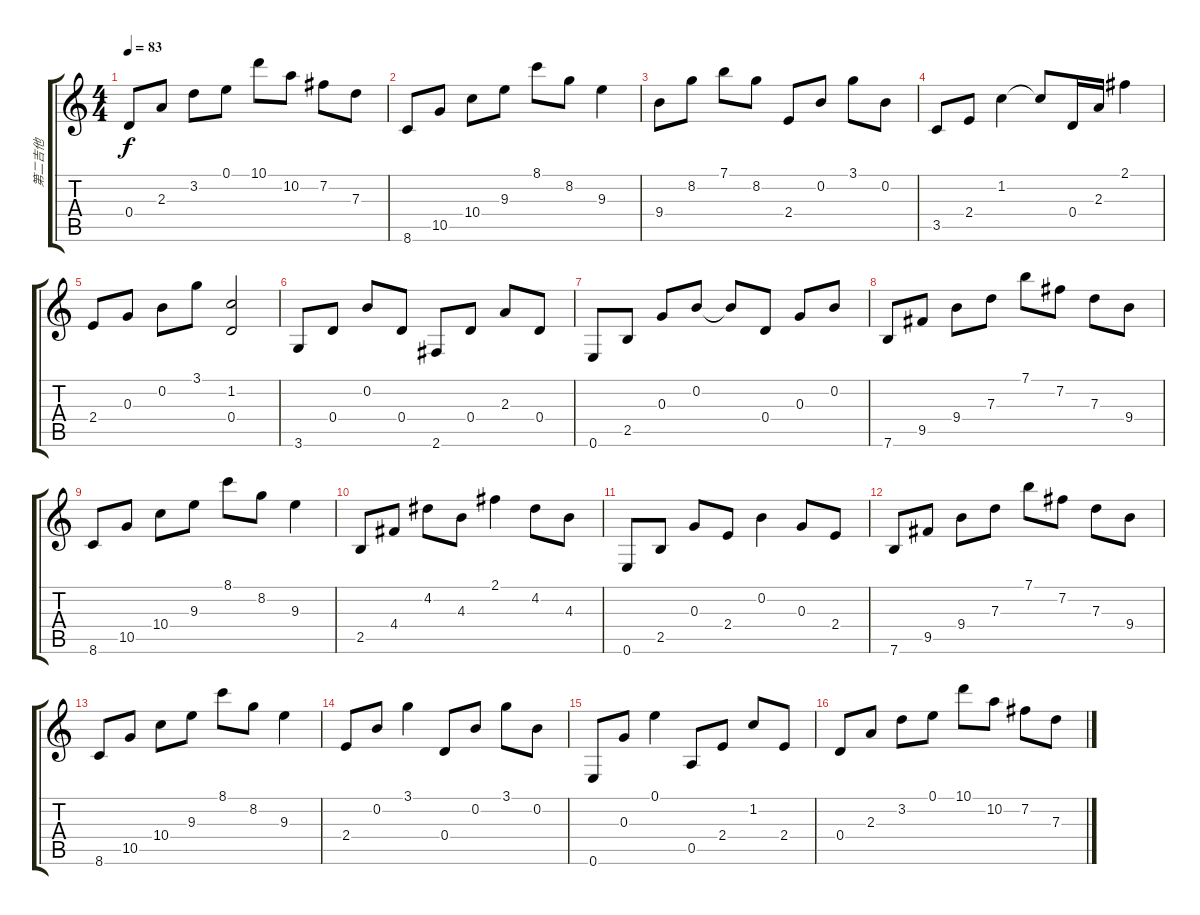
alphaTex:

\track ("第二吉他" "第二吉他") {instrument acousticguitarsteel}
\staff {score tabs}
\tuning (E4 B3 G3 D3 A2 E2) {hide}
\ts (4 4)
\tempo 83
\clef g2
\ks c
0.4.8{dy f} 2.3.8 3.2.8 0.1.8 10.1.8 10.2.8 7.2.8 7.3.8 |
8.6.8 10.5.8 10.4.8 9.3.8 8.1.8 8.2.8 9.3.4 |
9.4.8 8.2.8 7.1.8 8.2.8 2.4.8 0.2.8 3.1.8 0.2.8 |
3.5.8 2.4.8 1.2.4 1.2{t}.8 0.4.16 2.3.16 2.1.4 |
2.4.8 0.3.8 0.2.8 3.1.8 (1.2 0.4).2 |
3.6.8 0.4.8 0.2.8 0.4.8 2.6.8 0.4.8 2.3.8 0.4.8 |
0.6.8 2.5.8 0.3.8 0.2.8 0.2{t}.8 0.4.8 0.3.8 0.2.8 |
7.6.8 9.5.8 9.4.8 7.3.8 7.1.8 7.2.8 7.3.8 9.4.8 |
8.6.8 10.5.8 10.4.8 9.3.8 8.1.8 8.2.8 9.3.4 |
2.5.8 4.4.8 4.2.8 4.3.8 2.1.4 4.2.8 4.3.8 |
0.6.8 2.5.8 0.3.8 2.4.8 0.2.4 0.3.8 2.4.8 |
7.6.8 9.5.8 9.4.8 7.3.8 7.1.8 7.2.8 7.3.8 9.4.8 |
8.6.8 10.5.8 10.4.8 9.3.8 8.1.8 8.2.8 9.3.4 |
2.4.8 0.2.8 3.1.4 0.4.8 0.2.8 3.1.8 0.2.8 |
0.6.8 0.3.8 0.1.4 0.5.8 2.4.8 1.2.8 2.4.8 |
0.4.8 2.3.8 3.2.8 0.1.8 10.1.8 10.2.8 7.2.8 7.3.8
